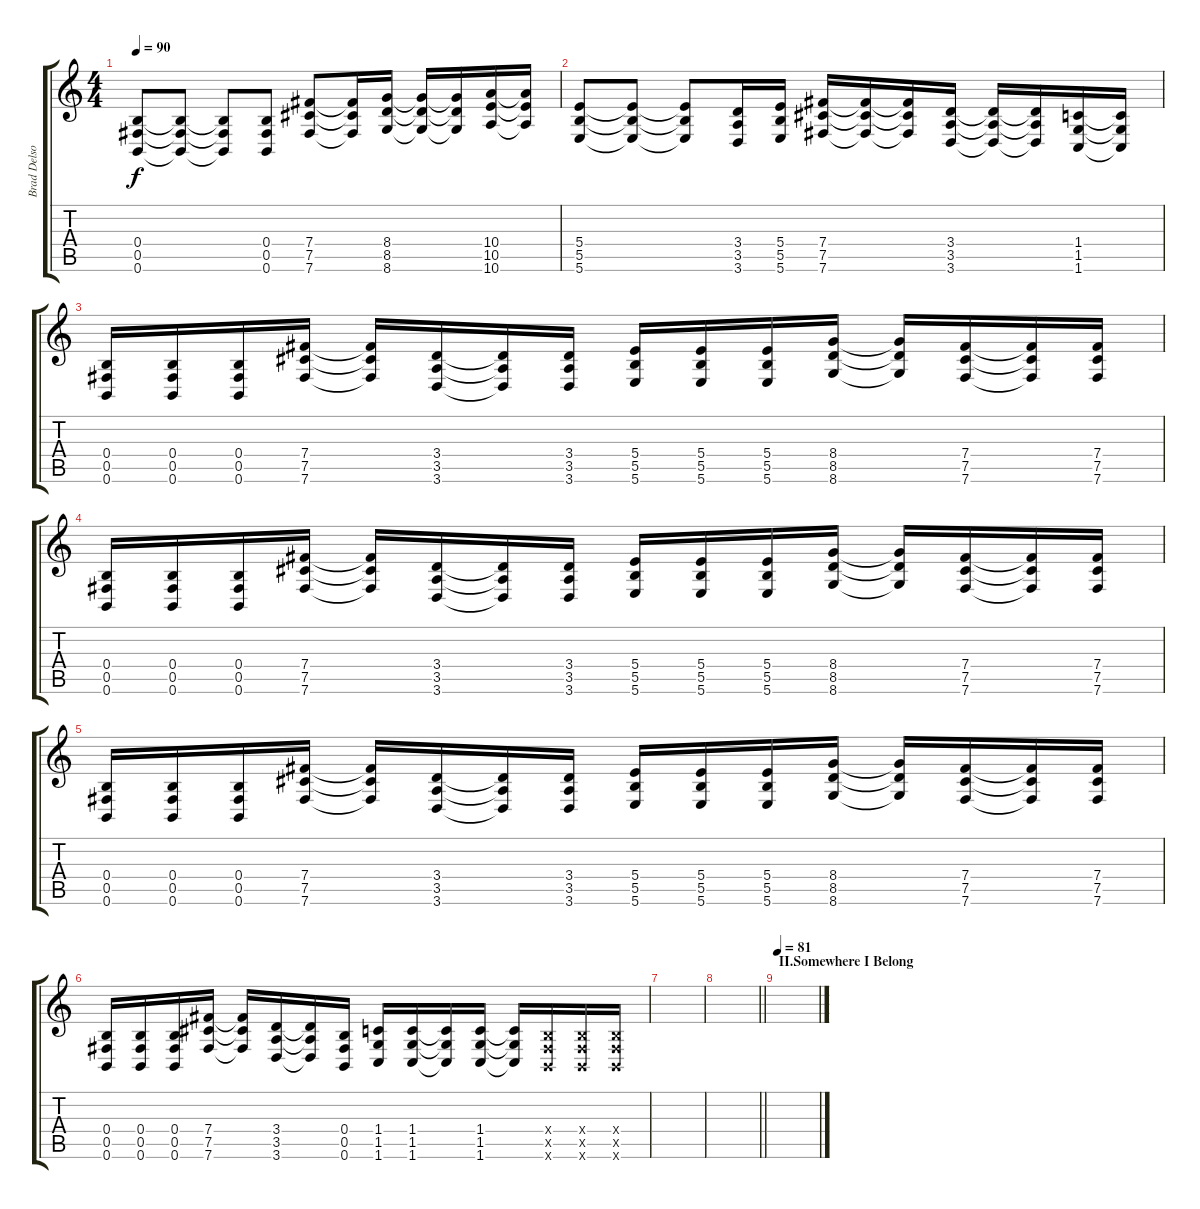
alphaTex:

\track ("Brad Delson - Guitar Effects" "Brad Delso") {instrument distortionguitar}
\staff {score tabs}
\tuning (Db4 Ab3 E3 B2 Gb2 B1) {hide}
\ts (4 4)
\tempo 90
\clef g2
\ks c
(0.4 0.5 0.6).8{dy f} (0.4{t} 0.5{t} 0.6{t}).8 (0.4{t} 0.5{t} 0.6{t}).8 (0.4 0.5 0.6).8 (7.4 7.5 7.6).8 (7.4{t} 7.5{t} 7.6{t}).16 (8.4 8.5 8.6).16 (8.4{t} 8.5{t} 8.6{t}).16 (8.4{t} 8.5{t} 8.6{t}).16 (10.4 10.5 10.6).16 (10.4{t} 10.5{t} 10.6{t}).16 |
(5.4 5.5 5.6).8 (5.4{t} 5.5{t} 5.6{t}).8 (5.4{t} 5.5{t} 5.6{t}).8 (3.4 3.5 3.6).16 (5.4 5.5 5.6).16 (7.4 7.5 7.6).16 (7.4{t} 7.5{t} 7.6{t}).16 (7.4{t} 7.5{t} 7.6{t}).16 (3.4 3.5 3.6).16 (3.4{t} 3.5{t} 3.6{t}).16 (3.4{t} 3.5{t} 3.6{t}).16 (1.4 1.5 1.6).16 (1.4{t} 1.5{t} 1.6{t}).16 |
(0.4 0.5 0.6).16 (0.4 0.5 0.6).16 (0.4 0.5 0.6).16 (7.4 7.5 7.6).16 (7.4{t} 7.5{t} 7.6{t}).16 (3.4 3.5 3.6).16 (3.4{t} 3.5{t} 3.6{t}).16 (3.4 3.5 3.6).16 (5.4 5.5 5.6).16 (5.4 5.5 5.6).16 (5.4 5.5 5.6).16 (8.4 8.5 8.6).16 (8.4{t} 8.5{t} 8.6{t}).16 (7.4 7.5 7.6).16 (7.4{t} 7.5{t} 7.6{t}).16 (7.4 7.5 7.6).16 |
(0.4 0.5 0.6).16 (0.4 0.5 0.6).16 (0.4 0.5 0.6).16 (7.4 7.5 7.6).16 (7.4{t} 7.5{t} 7.6{t}).16 (3.4 3.5 3.6).16 (3.4{t} 3.5{t} 3.6{t}).16 (3.4 3.5 3.6).16 (5.4 5.5 5.6).16 (5.4 5.5 5.6).16 (5.4 5.5 5.6).16 (8.4 8.5 8.6).16 (8.4{t} 8.5{t} 8.6{t}).16 (7.4 7.5 7.6).16 (7.4{t} 7.5{t} 7.6{t}).16 (7.4 7.5 7.6).16 |
(0.4 0.5 0.6).16 (0.4 0.5 0.6).16 (0.4 0.5 0.6).16 (7.4 7.5 7.6).16 (7.4{t} 7.5{t} 7.6{t}).16 (3.4 3.5 3.6).16 (3.4{t} 3.5{t} 3.6{t}).16 (3.4 3.5 3.6).16 (5.4 5.5 5.6).16 (5.4 5.5 5.6).16 (5.4 5.5 5.6).16 (8.4 8.5 8.6).16 (8.4{t} 8.5{t} 8.6{t}).16 (7.4 7.5 7.6).16 (7.4{t} 7.5{t} 7.6{t}).16 (7.4 7.5 7.6).16 |
(0.4 0.5 0.6).16 (0.4 0.5 0.6).16 (0.4 0.5 0.6).16 (7.4 7.5 7.6).16 (7.4{t} 7.5{t} 7.6{t}).16 (3.4 3.5 3.6).16 (3.4{t} 3.5{t} 3.6{t}).16 (0.4 0.5 0.6).16 (1.4 1.5 1.6).16 (1.4 1.5 1.6).16 (1.4{t} 1.5{t} 1.6{t}).16 (1.4 1.5 1.6).16 (1.4{t} 1.5{t} 1.6{t}).16 (0.4{x} 0.5{x} 0.6{x}).16 (0.4{x} 0.5{x} 0.6{x}).16 (0.4{x} 0.5{x} 0.6{x}).16 |
|
\barLineRight lightlight
|
\section ("" "II.Somewhere I Belong")
\tempo 81
